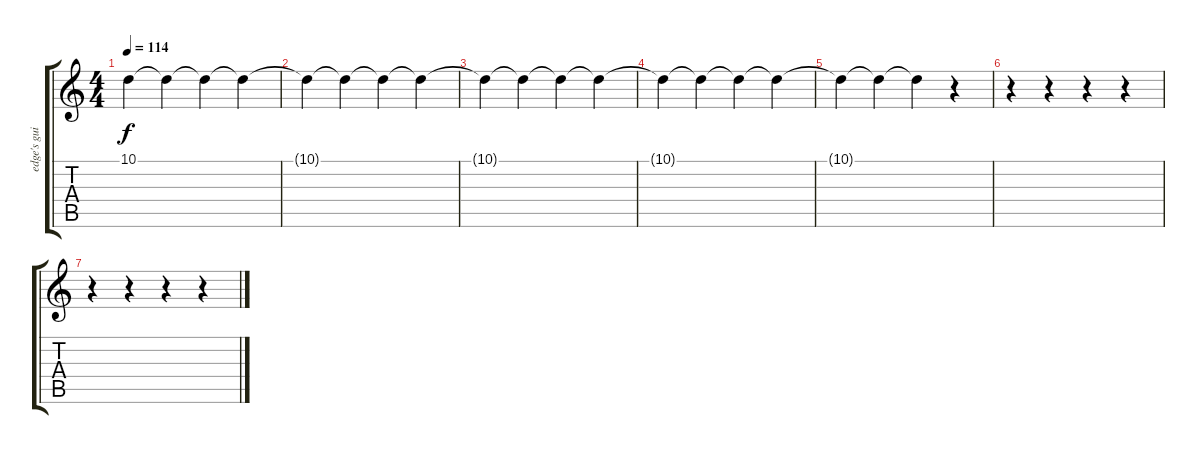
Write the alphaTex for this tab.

\track ("edge's guitar synth" "edge's gui") {instrument fx6goblins}
\staff {score tabs}
\tuning (E4 B3 G3 D3 A2 E2) {hide}
\ts (4 4)
\tempo 114
\clef g2
\ks c
10.1{t}.4{dy f} 10.1{t}.4 10.1{t}.4 10.1{t}.4 |
10.1{t}.4 10.1{t}.4 10.1{t}.4 10.1{t}.4 |
10.1{t}.4 10.1{t}.4 10.1{t}.4 10.1{t}.4 |
10.1{t}.4 10.1{t}.4 10.1{t}.4 10.1{t}.4 |
10.1{t}.4 10.1{t}.4 10.1{t}.4 r.4 |
r.4 r.4 r.4 r.4 |
r.4 r.4 r.4 r.4
